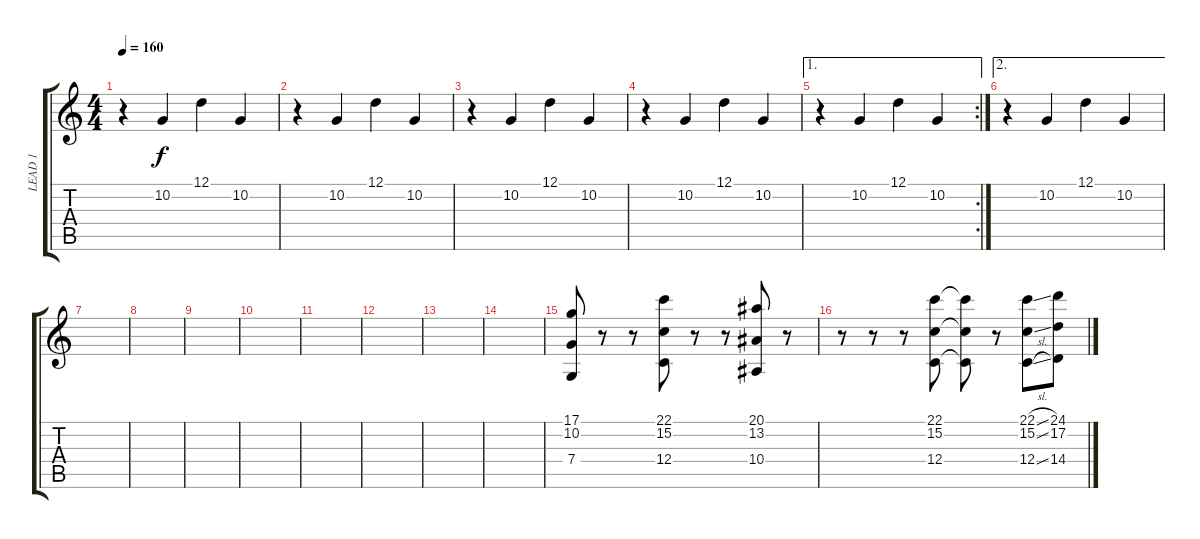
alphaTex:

\track ("LEAD 1" "LEAD 1") {instrument lead1square}
\staff {score tabs}
\tuning (D4 A3 F3 C3 G2 C2) {hide}
\ts (4 4)
\tempo 160
\clef g2
\ks c
r.4{dy f} 10.2.4 12.1.4 10.2.4 |
r.4 10.2.4 12.1.4 10.2.4 |
r.4 10.2.4 12.1.4 10.2.4 |
r.4 10.2.4 12.1.4 10.2.4 |
\ae 1
\rc 2
r.4 10.2.4 12.1.4 10.2.4 |
\ae 2
r.4 10.2.4 12.1.4 10.2.4 |
|
|
|
|
|
|
|
|
(17.1 10.2 7.4).8 r.8 r.8 (22.1 15.2 12.4).8 r.8 r.8 (20.1 13.2 10.4).8 r.8 |
r.8 r.8 r.8 (22.1 15.2 12.4).8 (22.1{t} 15.2{t} 12.4{t}).8 r.8 (22.1{sl} 15.2{sl} 12.4{sl}).8 (24.1 17.2 14.4).8
